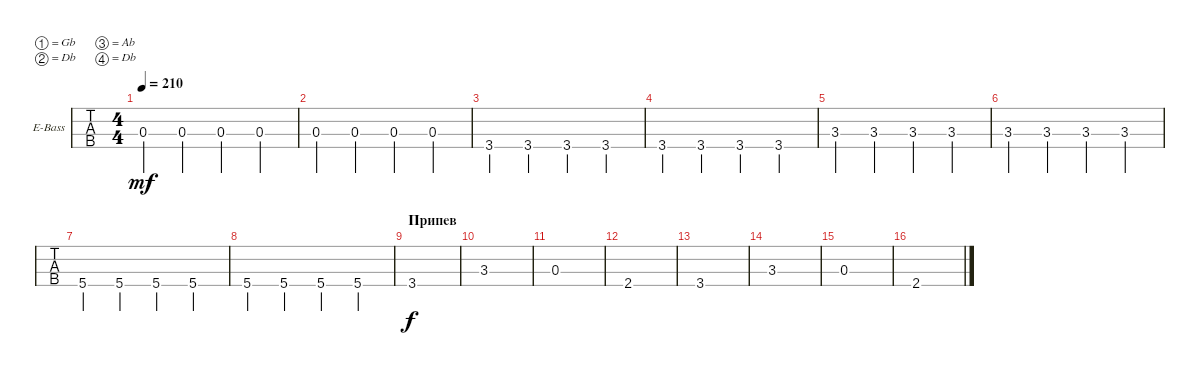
\defaultSystemsLayout 4
\bracketExtendMode groupsimilarinstruments
\firstSystemTrackNameOrientation horizontal
\otherSystemsTrackNameOrientation horizontal
\track ("Electric Bass" "E-Bass") {instrument electricbassfinger}
\staff {tabs}
\tuning (Gb2 Db2 Ab1 Db1)
\ts (4 4)
\tempo 210
\clef f4
\ks c
0.3.4{dy mf} 0.3.4 0.3.4 0.3.4 |
0.3.4 0.3.4 0.3.4 0.3.4 |
3.4.4 3.4.4 3.4.4 3.4.4 |
3.4.4 3.4.4 3.4.4 3.4.4 |
3.3.4 3.3.4 3.3.4 3.3.4 |
3.3.4 3.3.4 3.3.4 3.3.4 |
5.4.4 5.4.4 5.4.4 5.4.4 |
5.4.4 5.4.4 5.4.4 5.4.4 |
\section ("" "Припев")
3.4.1{dy f} |
3.3.1 |
0.3.1 |
2.4.1 |
3.4.1 |
3.3.1 |
0.3.1 |
2.4.1
